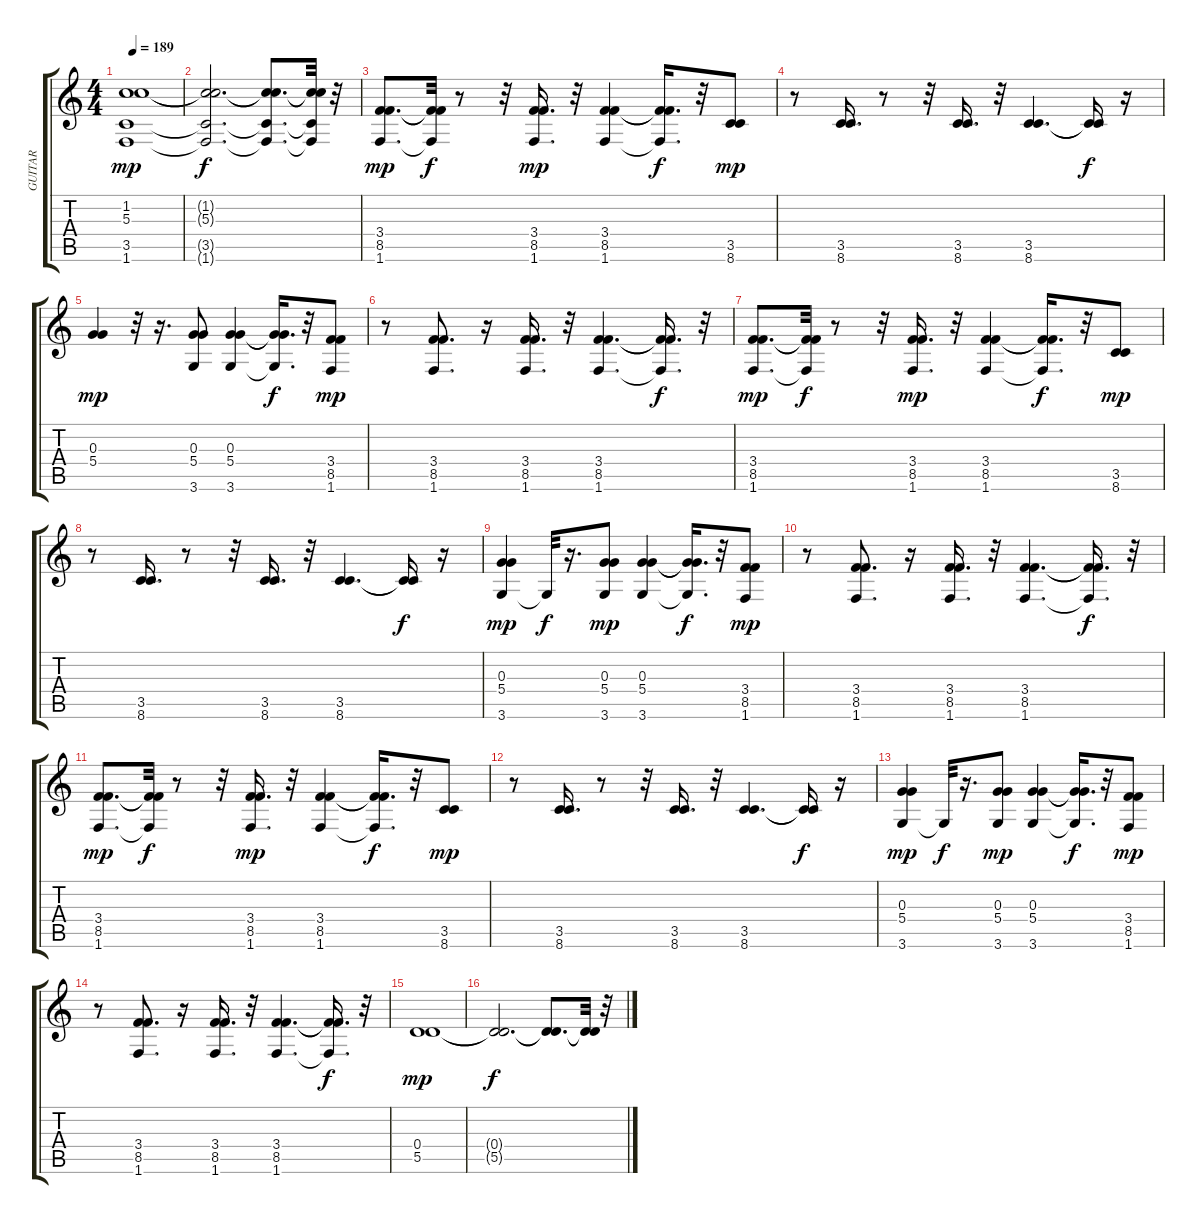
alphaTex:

\track ("GUITAR" "GUITAR") {instrument distortionguitar}
\staff {score tabs}
\tuning (E4 B3 G3 D3 A2 E2) {hide}
\ts (4 4)
\tempo 189
\clef g2
\ks c
(1.2 5.3 3.5 1.6).1{dy mp} |
(1.2{t} 5.3{t} 3.5{t} 1.6{t}).2{d dy f} (1.2{t} 5.3{t} 3.5{t} 1.6{t}).8{d} (1.2{t} 5.3{t} 3.5{t} 1.6{t}).32 r.32 |
(3.4 8.5 1.6).8{d dy mp} (3.4{t} 8.5{t} 1.6{t}).32{dy f} r.8 r.32 (3.4 8.5 1.6).16{d dy mp} r.32 (3.4 8.5 1.6).4 (3.4{t} 8.5{t} 1.6{t}).16{d dy f} r.32 (3.5 8.6).8{dy mp} |
r.8 (3.5 8.6).16{d} r.8 r.32 (3.5 8.6).16{d} r.32 (3.5 8.6).4{d} (3.5{t} 8.6{t}).16{dy f} r.16 |
(0.3 5.4).4{dy mp} r.32 r.16{d} (0.3 5.4 3.6).8 (0.3 5.4 3.6).4 (0.3{t} 5.4{t} 3.6{t}).16{d dy f} r.32 (3.4 8.5 1.6).8{dy mp} |
r.8 (3.4 8.5 1.6).8{d} r.16 (3.4 8.5 1.6).16{d} r.32 (3.4 8.5 1.6).4{d} (3.4{t} 8.5{t} 1.6{t}).16{d dy f} r.32 |
(3.4 8.5 1.6).8{d dy mp} (3.4{t} 8.5{t} 1.6{t}).32{dy f} r.8 r.32 (3.4 8.5 1.6).16{d dy mp} r.32 (3.4 8.5 1.6).4 (3.4{t} 8.5{t} 1.6{t}).16{d dy f} r.32 (3.5 8.6).8{dy mp} |
r.8 (3.5 8.6).16{d} r.8 r.32 (3.5 8.6).16{d} r.32 (3.5 8.6).4{d} (3.5{t} 8.6{t}).16{dy f} r.16 |
(0.3 5.4 3.6).4{dy mp} 3.6{t}.32{dy f} r.16{d} (0.3 5.4 3.6).8{dy mp} (0.3 5.4 3.6).4 (0.3{t} 5.4{t} 3.6{t}).16{d dy f} r.32 (3.4 8.5 1.6).8{dy mp} |
r.8 (3.4 8.5 1.6).8{d} r.16 (3.4 8.5 1.6).16{d} r.32 (3.4 8.5 1.6).4{d} (3.4{t} 8.5{t} 1.6{t}).16{d dy f} r.32 |
(3.4 8.5 1.6).8{d dy mp} (3.4{t} 8.5{t} 1.6{t}).32{dy f} r.8 r.32 (3.4 8.5 1.6).16{d dy mp} r.32 (3.4 8.5 1.6).4 (3.4{t} 8.5{t} 1.6{t}).16{d dy f} r.32 (3.5 8.6).8{dy mp} |
r.8 (3.5 8.6).16{d} r.8 r.32 (3.5 8.6).16{d} r.32 (3.5 8.6).4{d} (3.5{t} 8.6{t}).16{dy f} r.16 |
(0.3 5.4 3.6).4{dy mp} 3.6{t}.32{dy f} r.16{d} (0.3 5.4 3.6).8{dy mp} (0.3 5.4 3.6).4 (0.3{t} 5.4{t} 3.6{t}).16{d dy f} r.32 (3.4 8.5 1.6).8{dy mp} |
r.8 (3.4 8.5 1.6).8{d} r.16 (3.4 8.5 1.6).16{d} r.32 (3.4 8.5 1.6).4{d} (3.4{t} 8.5{t} 1.6{t}).16{d dy f} r.32 |
(0.4 5.5).1{dy mp} |
(0.4{t} 5.5{t}).2{d dy f} (0.4{t} 5.5{t}).8{d} (0.4{t} 5.5{t}).32 r.32
